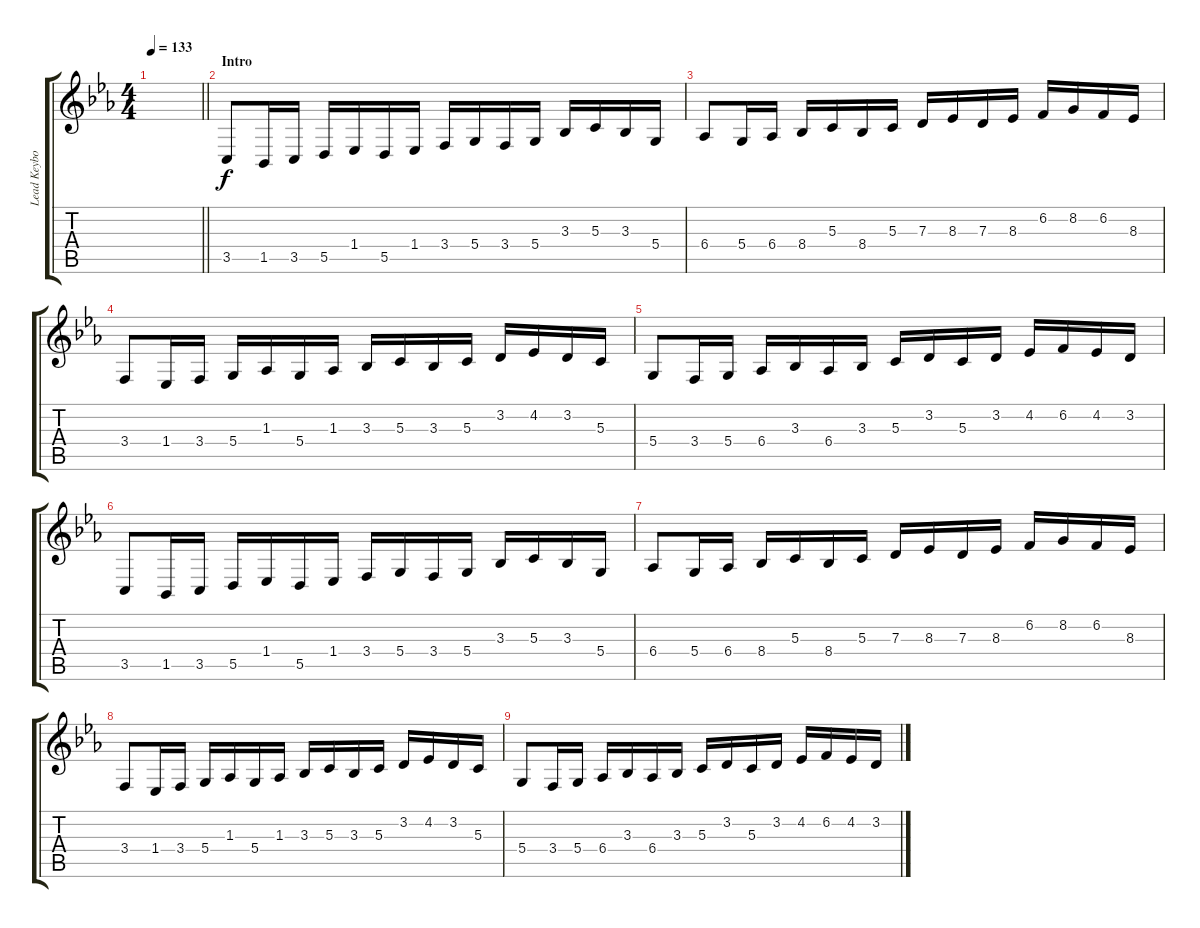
\track ("Lead Keyboard: Magnus Winterguild" "Lead Keybo") {instrument lead2sawtooth}
\staff {score tabs}
\tuning (E4 B3 G3 D3 A2 E2) {hide}
\ts (4 4)
\tempo 133
\clef g2
\barLineRight lightlight
\ks cminor
|
\section ("" "Intro")
3.5.8 1.5.16 3.5.16 5.5.16 1.4.16 5.5.16 1.4.16 3.4.16 5.4.16 3.4.16 5.4.16 3.3.16 5.3.16 3.3.16 5.4.16 |
6.4.8 5.4.16 6.4.16 8.4.16 5.3.16 8.4.16 5.3.16 7.3.16 8.3.16 7.3.16 8.3.16 6.2.16 8.2.16 6.2.16 8.3.16 |
3.4.8 1.4.16 3.4.16 5.4.16 1.3.16 5.4.16 1.3.16 3.3.16 5.3.16 3.3.16 5.3.16 3.2.16 4.2.16 3.2.16 5.3.16 |
5.4.8 3.4.16 5.4.16 6.4.16 3.3.16 6.4.16 3.3.16 5.3.16 3.2.16 5.3.16 3.2.16 4.2.16 6.2.16 4.2.16 3.2.16 |
3.5.8 1.5.16 3.5.16 5.5.16 1.4.16 5.5.16 1.4.16 3.4.16 5.4.16 3.4.16 5.4.16 3.3.16 5.3.16 3.3.16 5.4.16 |
6.4.8 5.4.16 6.4.16 8.4.16 5.3.16 8.4.16 5.3.16 7.3.16 8.3.16 7.3.16 8.3.16 6.2.16 8.2.16 6.2.16 8.3.16 |
3.4.8 1.4.16 3.4.16 5.4.16 1.3.16 5.4.16 1.3.16 3.3.16 5.3.16 3.3.16 5.3.16 3.2.16 4.2.16 3.2.16 5.3.16 |
5.4.8 3.4.16 5.4.16 6.4.16 3.3.16 6.4.16 3.3.16 5.3.16 3.2.16 5.3.16 3.2.16 4.2.16 6.2.16 4.2.16 3.2.16
